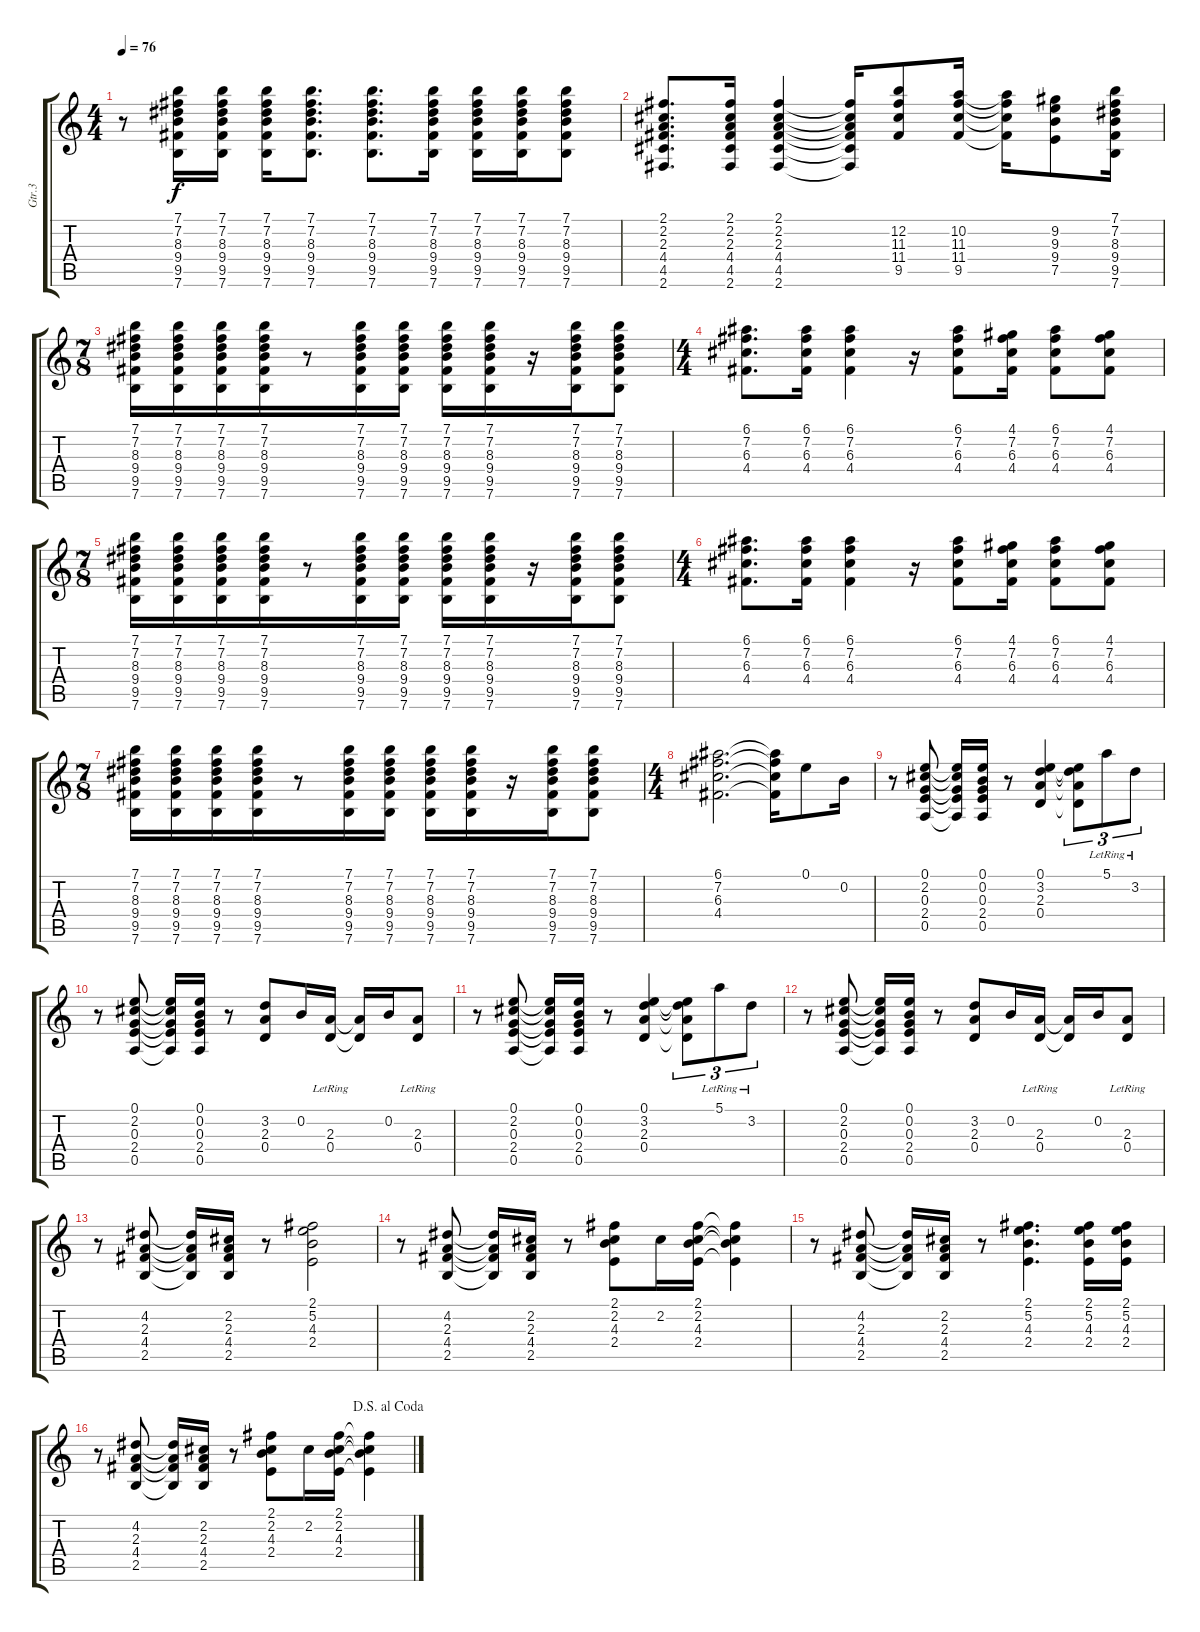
\track ("Gtr.3" "Gtr.3") {instrument electricguitarclean}
\staff {score tabs}
\tuning (E4 B3 G3 D3 A2 E2) {hide}
\ts (4 4)
\tempo 76
\clef g2
\ks c
r.8{dy f} (7.1 7.2 8.3 9.4 9.5 7.6).16 (7.1 7.2 8.3 9.4 9.5 7.6).16 (7.1 7.2 8.3 9.4 9.5 7.6).16 (7.1 7.2 8.3 9.4 9.5 7.6).8{d} (7.1 7.2 8.3 9.4 9.5 7.6).8{d} (7.1 7.2 8.3 9.4 9.5 7.6).16 (7.1 7.2 8.3 9.4 9.5 7.6).16 (7.1 7.2 8.3 9.4 9.5 7.6).16 (7.1 7.2 8.3 9.4 9.5 7.6).8 |
(2.1 2.2 2.3 4.4 4.5 2.6).8{d} (2.1 2.2 2.3 4.4 4.5 2.6).16 (2.1 2.2 2.3 4.4 4.5 2.6).4 (2.1{t} 2.2{t} 2.3{t} 4.4{t} 4.5{t} 2.6{t}).16 (12.2 11.3 11.4 9.5).8 (10.2 11.3 11.4 9.5).16 (10.2{t} 11.3{t} 11.4{t} 9.5{t}).16 (9.2 9.3 9.4 7.5).8 (7.1 7.2 8.3 9.4 9.5 7.6).16 |
\ts (7 8)
(7.1 7.2 8.3 9.4 9.5 7.6).16 (7.1 7.2 8.3 9.4 9.5 7.6).16 (7.1 7.2 8.3 9.4 9.5 7.6).16 (7.1 7.2 8.3 9.4 9.5 7.6).16 r.8 (7.1 7.2 8.3 9.4 9.5 7.6).16 (7.1 7.2 8.3 9.4 9.5 7.6).16 (7.1 7.2 8.3 9.4 9.5 7.6).16 (7.1 7.2 8.3 9.4 9.5 7.6).16 r.16 (7.1 7.2 8.3 9.4 9.5 7.6).16 (7.1 7.2 8.3 9.4 9.5 7.6).8 |
\ts (4 4)
(6.1 7.2 6.3 4.4).8{d} (6.1 7.2 6.3 4.4).16 (6.1 7.2 6.3 4.4).4 r.16 (6.1 7.2 6.3 4.4).8 (4.1 7.2 6.3 4.4).16 (6.1 7.2 6.3 4.4).8 (4.1 7.2 6.3 4.4).8 |
\ts (7 8)
(7.1 7.2 8.3 9.4 9.5 7.6).16 (7.1 7.2 8.3 9.4 9.5 7.6).16 (7.1 7.2 8.3 9.4 9.5 7.6).16 (7.1 7.2 8.3 9.4 9.5 7.6).16 r.8 (7.1 7.2 8.3 9.4 9.5 7.6).16 (7.1 7.2 8.3 9.4 9.5 7.6).16 (7.1 7.2 8.3 9.4 9.5 7.6).16 (7.1 7.2 8.3 9.4 9.5 7.6).16 r.16 (7.1 7.2 8.3 9.4 9.5 7.6).16 (7.1 7.2 8.3 9.4 9.5 7.6).8 |
\ts (4 4)
(6.1 7.2 6.3 4.4).8{d} (6.1 7.2 6.3 4.4).16 (6.1 7.2 6.3 4.4).4 r.16 (6.1 7.2 6.3 4.4).8 (4.1 7.2 6.3 4.4).16 (6.1 7.2 6.3 4.4).8 (4.1 7.2 6.3 4.4).8 |
\ts (7 8)
(7.1 7.2 8.3 9.4 9.5 7.6).16 (7.1 7.2 8.3 9.4 9.5 7.6).16 (7.1 7.2 8.3 9.4 9.5 7.6).16 (7.1 7.2 8.3 9.4 9.5 7.6).16 r.8 (7.1 7.2 8.3 9.4 9.5 7.6).16 (7.1 7.2 8.3 9.4 9.5 7.6).16 (7.1 7.2 8.3 9.4 9.5 7.6).16 (7.1 7.2 8.3 9.4 9.5 7.6).16 r.16 (7.1 7.2 8.3 9.4 9.5 7.6).16 (7.1 7.2 8.3 9.4 9.5 7.6).8 |
\ts (4 4)
(6.1 7.2 6.3 4.4).2{d} (6.1{t} 7.2{t} 6.3{t} 4.4{t}).16 0.1.8 0.2.16 |
r.8 (0.1 2.2 0.3 2.4 0.5).8 (0.1{t} 2.2{t} 0.3{t} 2.4{t} 0.5{t}).16 (0.1 0.2 0.3 2.4 0.5).16 r.8 (0.1 3.2 2.3 0.4).4 (0.1{t} 3.2{t} 2.3{t} 0.4{t}).8{tu (3 2)} 5.1{lr}.8{tu (3 2)} 3.2{lr}.8{tu (3 2)} |
r.8 (0.1 2.2 0.3 2.4 0.5).8 (0.1{t} 2.2{t} 0.3{t} 2.4{t} 0.5{t}).16 (0.1 0.2 0.3 2.4 0.5).16 r.8 (3.2 2.3 0.4).8 0.2.16 (2.3{lr} 0.4{lr}).16 (2.3{t} 0.4{t}).16 0.2.16 (2.3{lr} 0.4{lr}).8 |
r.8 (0.1 2.2 0.3 2.4 0.5).8 (0.1{t} 2.2{t} 0.3{t} 2.4{t} 0.5{t}).16 (0.1 0.2 0.3 2.4 0.5).16 r.8 (0.1 3.2 2.3 0.4).4 (0.1{t} 3.2{t} 2.3{t} 0.4{t}).8{tu (3 2)} 5.1{lr}.8{tu (3 2)} 3.2{lr}.8{tu (3 2)} |
r.8 (0.1 2.2 0.3 2.4 0.5).8 (0.1{t} 2.2{t} 0.3{t} 2.4{t} 0.5{t}).16 (0.1 0.2 0.3 2.4 0.5).16 r.8 (3.2 2.3 0.4).8 0.2.16 (2.3{lr} 0.4{lr}).16 (2.3{t} 0.4{t}).16 0.2.16 (2.3{lr} 0.4{lr}).8 |
r.8 (4.2 2.3 4.4 2.5).8 (4.2{t} 2.3{t} 4.4{t} 2.5{t}).16 (2.2 2.3 4.4 2.5).16 r.8 (2.1 5.2 4.3 2.4).2 |
r.8 (4.2 2.3 4.4 2.5).8 (4.2{t} 2.3{t} 4.4{t} 2.5{t}).16 (2.2 2.3 4.4 2.5).16 r.8 (2.1 2.2 4.3 2.4).8 2.2.16 (2.1 2.2 4.3 2.4).16 (2.1{t} 2.2{t} 4.3{t} 2.4{t}).4 |
r.8 (4.2 2.3 4.4 2.5).8 (4.2{t} 2.3{t} 4.4{t} 2.5{t}).16 (2.2 2.3 4.4 2.5).16 r.8 (2.1 5.2 4.3 2.4).4{d} (2.1 5.2 4.3 2.4).16 (2.1 5.2 4.3 2.4).16 |
\jump dalsegnoalcoda
r.8 (4.2 2.3 4.4 2.5).8 (4.2{t} 2.3{t} 4.4{t} 2.5{t}).16 (2.2 2.3 4.4 2.5).16 r.8 (2.1 2.2 4.3 2.4).8 2.2.16 (2.1 2.2 4.3 2.4).16 (2.1{t} 2.2{t} 4.3{t} 2.4{t}).4
